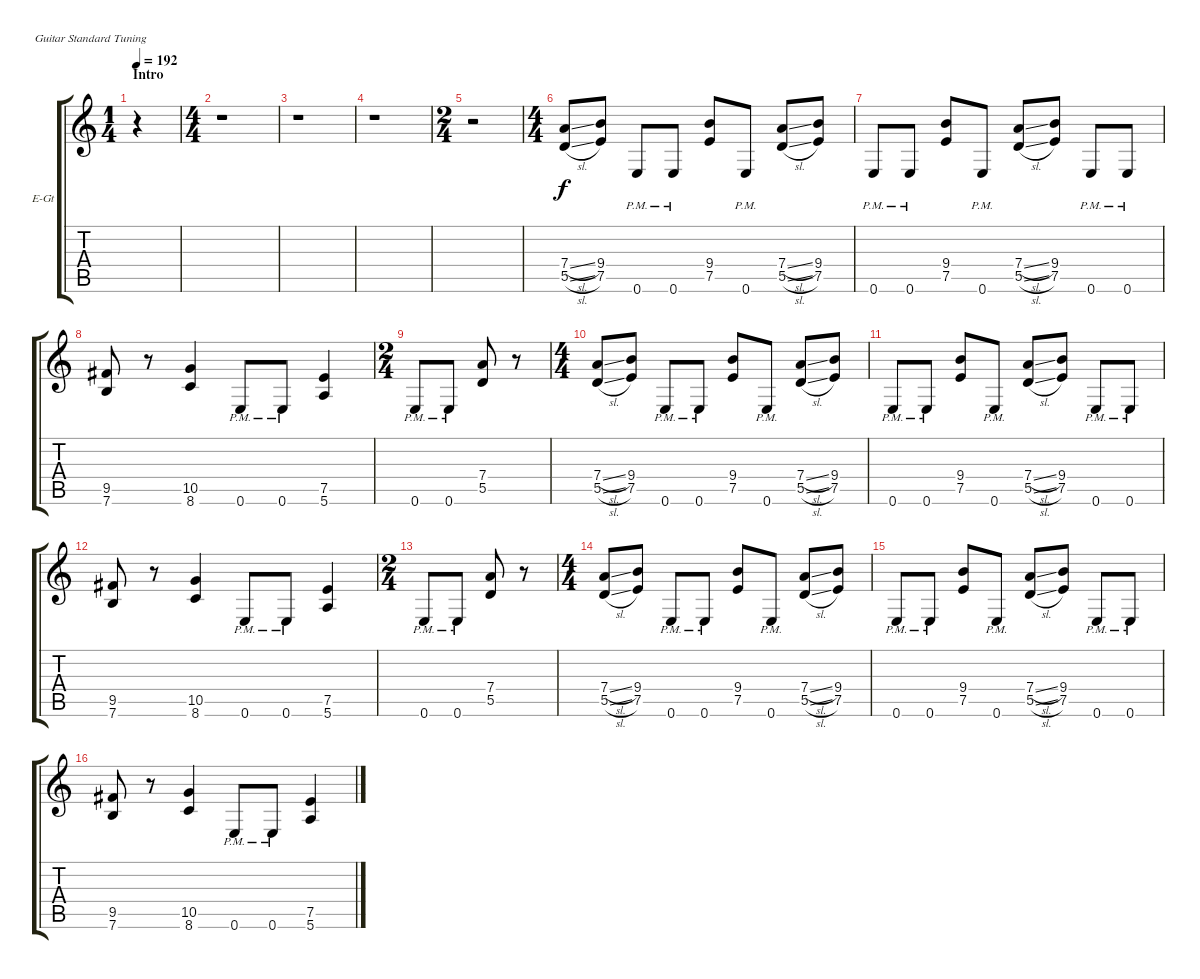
\bracketExtendMode groupsimilarinstruments
\firstSystemTrackNameOrientation horizontal
\otherSystemsTrackNameOrientation horizontal
\track ("Kirk Hammet" "E-Gt") {instrument distortionguitar}
\staff {score tabs}
\tuning (E4 B3 G3 D3 A2 E2)
\voice
\ts (1 4)
\beaming (8 2)
\section ("" "Intro")
\tempo 192
\clef g2
\ks c
r.4{dy f instrument distortionguitar} |
\ts (4 4)
\beaming (8 2 2 2 2)
r.1 |
r.1 |
r.1 |
\ts (2 4)
\beaming (8 2 2)
r.2 |
\ts (4 4)
\beaming (8 2 2 2 2)
(7.4{sl} 5.5{sl}).8 (9.4 7.5).8 0.6{pm}.8 0.6{pm}.8 (9.4 7.5).8 0.6{pm}.8 (7.4{sl} 5.5{sl}).8 (9.4 7.5).8 |
0.6{pm}.8 0.6{pm}.8 (9.4 7.5).8 0.6{pm}.8 (7.4{sl} 5.5{sl}).8 (9.4 7.5).8 0.6{pm}.8 0.6{pm}.8 |
(9.5 7.6).8 r.8 (10.5 8.6).4 0.6{pm}.8 0.6{pm}.8 (7.5 5.6).4 |
\ts (2 4)
\beaming (8 2 2)
0.6{pm}.8 0.6{pm}.8 (7.4 5.5).8 r.8 |
\ts (4 4)
\beaming (8 2 2 2 2)
(7.4{sl} 5.5{sl}).8 (9.4 7.5).8 0.6{pm}.8 0.6{pm}.8 (9.4 7.5).8 0.6{pm}.8 (7.4{sl} 5.5{sl}).8 (9.4 7.5).8 |
0.6{pm}.8 0.6{pm}.8 (9.4 7.5).8 0.6{pm}.8 (7.4{sl} 5.5{sl}).8 (9.4 7.5).8 0.6{pm}.8 0.6{pm}.8 |
(9.5 7.6).8 r.8 (10.5 8.6).4 0.6{pm}.8 0.6{pm}.8 (7.5 5.6).4 |
\ts (2 4)
\beaming (8 2 2)
0.6{pm}.8 0.6{pm}.8 (7.4 5.5).8 r.8 |
\ts (4 4)
\beaming (8 2 2 2 2)
(7.4{sl} 5.5{sl}).8 (9.4 7.5).8 0.6{pm}.8 0.6{pm}.8 (9.4 7.5).8 0.6{pm}.8 (7.4{sl} 5.5{sl}).8 (9.4 7.5).8 |
0.6{pm}.8 0.6{pm}.8 (9.4 7.5).8 0.6{pm}.8 (7.4{sl} 5.5{sl}).8 (9.4 7.5).8 0.6{pm}.8 0.6{pm}.8 |
(9.5 7.6).8 r.8 (10.5 8.6).4 0.6{pm}.8 0.6{pm}.8 (7.5 5.6).4
\voice
\clef g2
\ottava regular
\simile none
\ks c
r.4{dy mf} |
|
|
|
|
|
|
|
|
|
|
|
|
|
|
